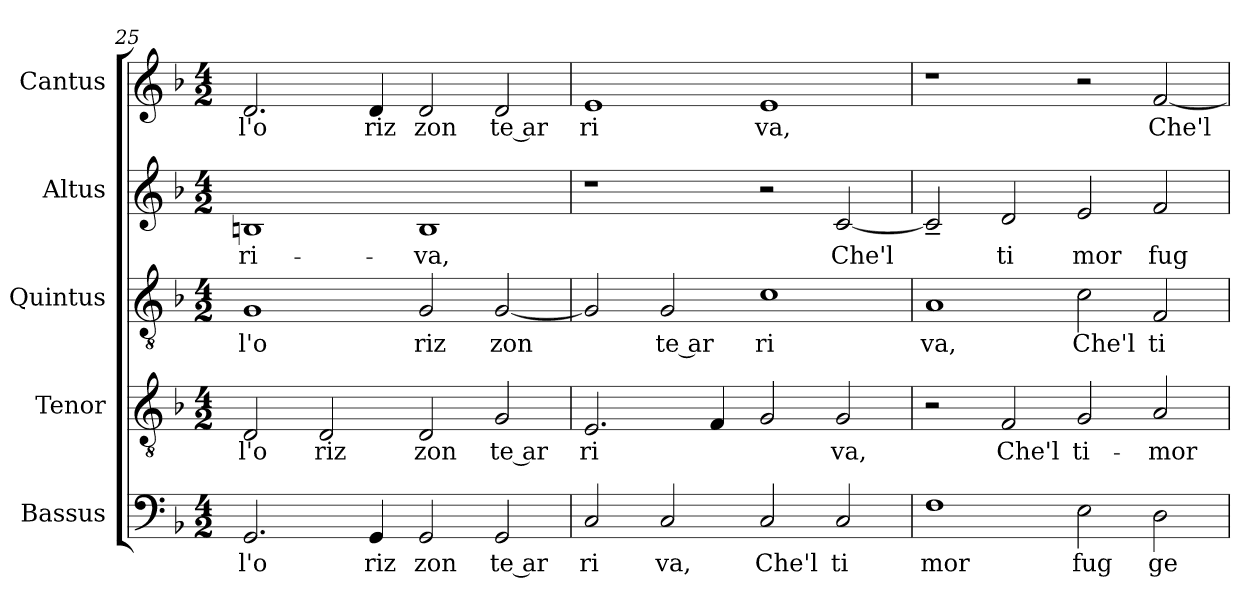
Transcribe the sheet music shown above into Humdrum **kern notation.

**kern	**text	**kern	**text	**kern	**text	**kern	**text	**kern	**text
*part5	*part5	*part4	*part4	*part3	*part3	*part2	*part2	*part1	*part1
*staff5	*staff5	*staff4	*staff4	*staff3	*staff3	*staff2	*staff2	*staff1	*staff1
*I"Bassus	*	*I"Tenor	*	*I"Quintus	*	*I"Altus	*	*I"Cantus	*
*clefF4	*	*clefGv2	*	*clefGv2	*	*clefG2	*	*clefG2	*
*k[b-]	*	*k[b-]	*	*k[b-]	*	*k[b-]	*	*k[b-]	*
*F:	*	*F:	*	*F:	*	*F:	*	*F:	*
*M4/2	*	*M4/2	*	*M4/2	*	*M4/2	*	*M4/2	*
=25	=25	=25	=25	=25	=25	=25	=25	=25	=25
!	!LO:LY:b:cj	!	!LO:LY:b:cj	!	!LO:LY:b:cj	!	!LO:LY:b:cj	!	!LO:LY:b:cj
2.GG/	l'o	2D/	l'o	1G	l'o	1Bn	-ri-	2.d/	l'o
!	!	!	!LO:LY:b:cj	!	!	!	!	!	!
.	.	2D/	riz	.	.	.	.	.	.
!	!LO:LY:b:cj	!	!	!	!	!	!	!	!LO:LY:b:cj
4GG/	riz	.	.	.	.	.	.	4d/	riz
!	!LO:LY:b:cj	!	!LO:LY:b:cj	!	!LO:LY:b:cj	!	!LO:LY:b:cj	!	!LO:LY:b:cj
2GG/	zon	2D/	zon	2G/	riz	1B	-va,	2d/	zon
!	!LO:LY:b:rj	!	!LO:LY:b:rj	!	!LO:LY:b	!	!	!	!LO:LY:b:rj
2GG/	te ar	2G/	te ar	[<2G/	zon	.	.	2d/	te ar
=26	=26	=26	=26	=26	=26	=26	=26	=26	=26
!	!LO:LY:b:cj	!	!LO:LY:b:cj	!	!	!	!	!	!LO:LY:b:cj
2C/	ri	2.E/	ri	2G/]	.	1r	.	1e	ri
!	!LO:LY:b:cj	!	!	!	!LO:LY:b:rj	!	!	!	!
2C/	va,	.	.	(<2G/	te ar	.	.	.	.
.	.	4F/)	.	.	.	.	.	.	.
!	!LO:LY:b:cj	!	!	!	!LO:LY:b:cj	!	!	!	!LO:LY:b:cj
2C/	Che'l	2G/	.	1c	ri	2r	.	1e	va,
!	!LO:LY:b:cj	!	!LO:LY:b:cj	!	!	!	!LO:LY:b	!	!
2C/	ti	2G/	va,	.	.	[>2c/	Che'l	.	.
!!LO:LB:g=z
=27	=27	=27	=27	=27	=27	=27	=27	=27	=27
!	!LO:LY:b:cj	!	!	!	!LO:LY:b:cj	!	!	!	!
1F	mor	2r	.	1A	va,	2c~</]	.	1r	.
!	!	!	!LO:LY:b:cj	!	!	!	!LO:LY:b:cj	!	!
.	.	2F/	Che'l	.	.	2d/	ti	.	.
!	!LO:LY:b:cj	!	!LO:LY:b:cj	!	!LO:LY:b:cj	!	!LO:LY:b:cj	!	!
2E\	fug	2G/	ti-	2c\	Che'l	2e/	mor	2r	.
!	!LO:LY:b:cj	!	!LO:LY:b:cj	!	!LO:LY:b:cj	!	!LO:LY:b:cj	!	!LO:LY:b
2D\	ge	2A/	-mor	2F/	ti	2f/	fug	[<2f/	Che'l
=	=	=	=	=	=	=	=	=	=
*-	*-	*-	*-	*-	*-	*-	*-	*-	*-
